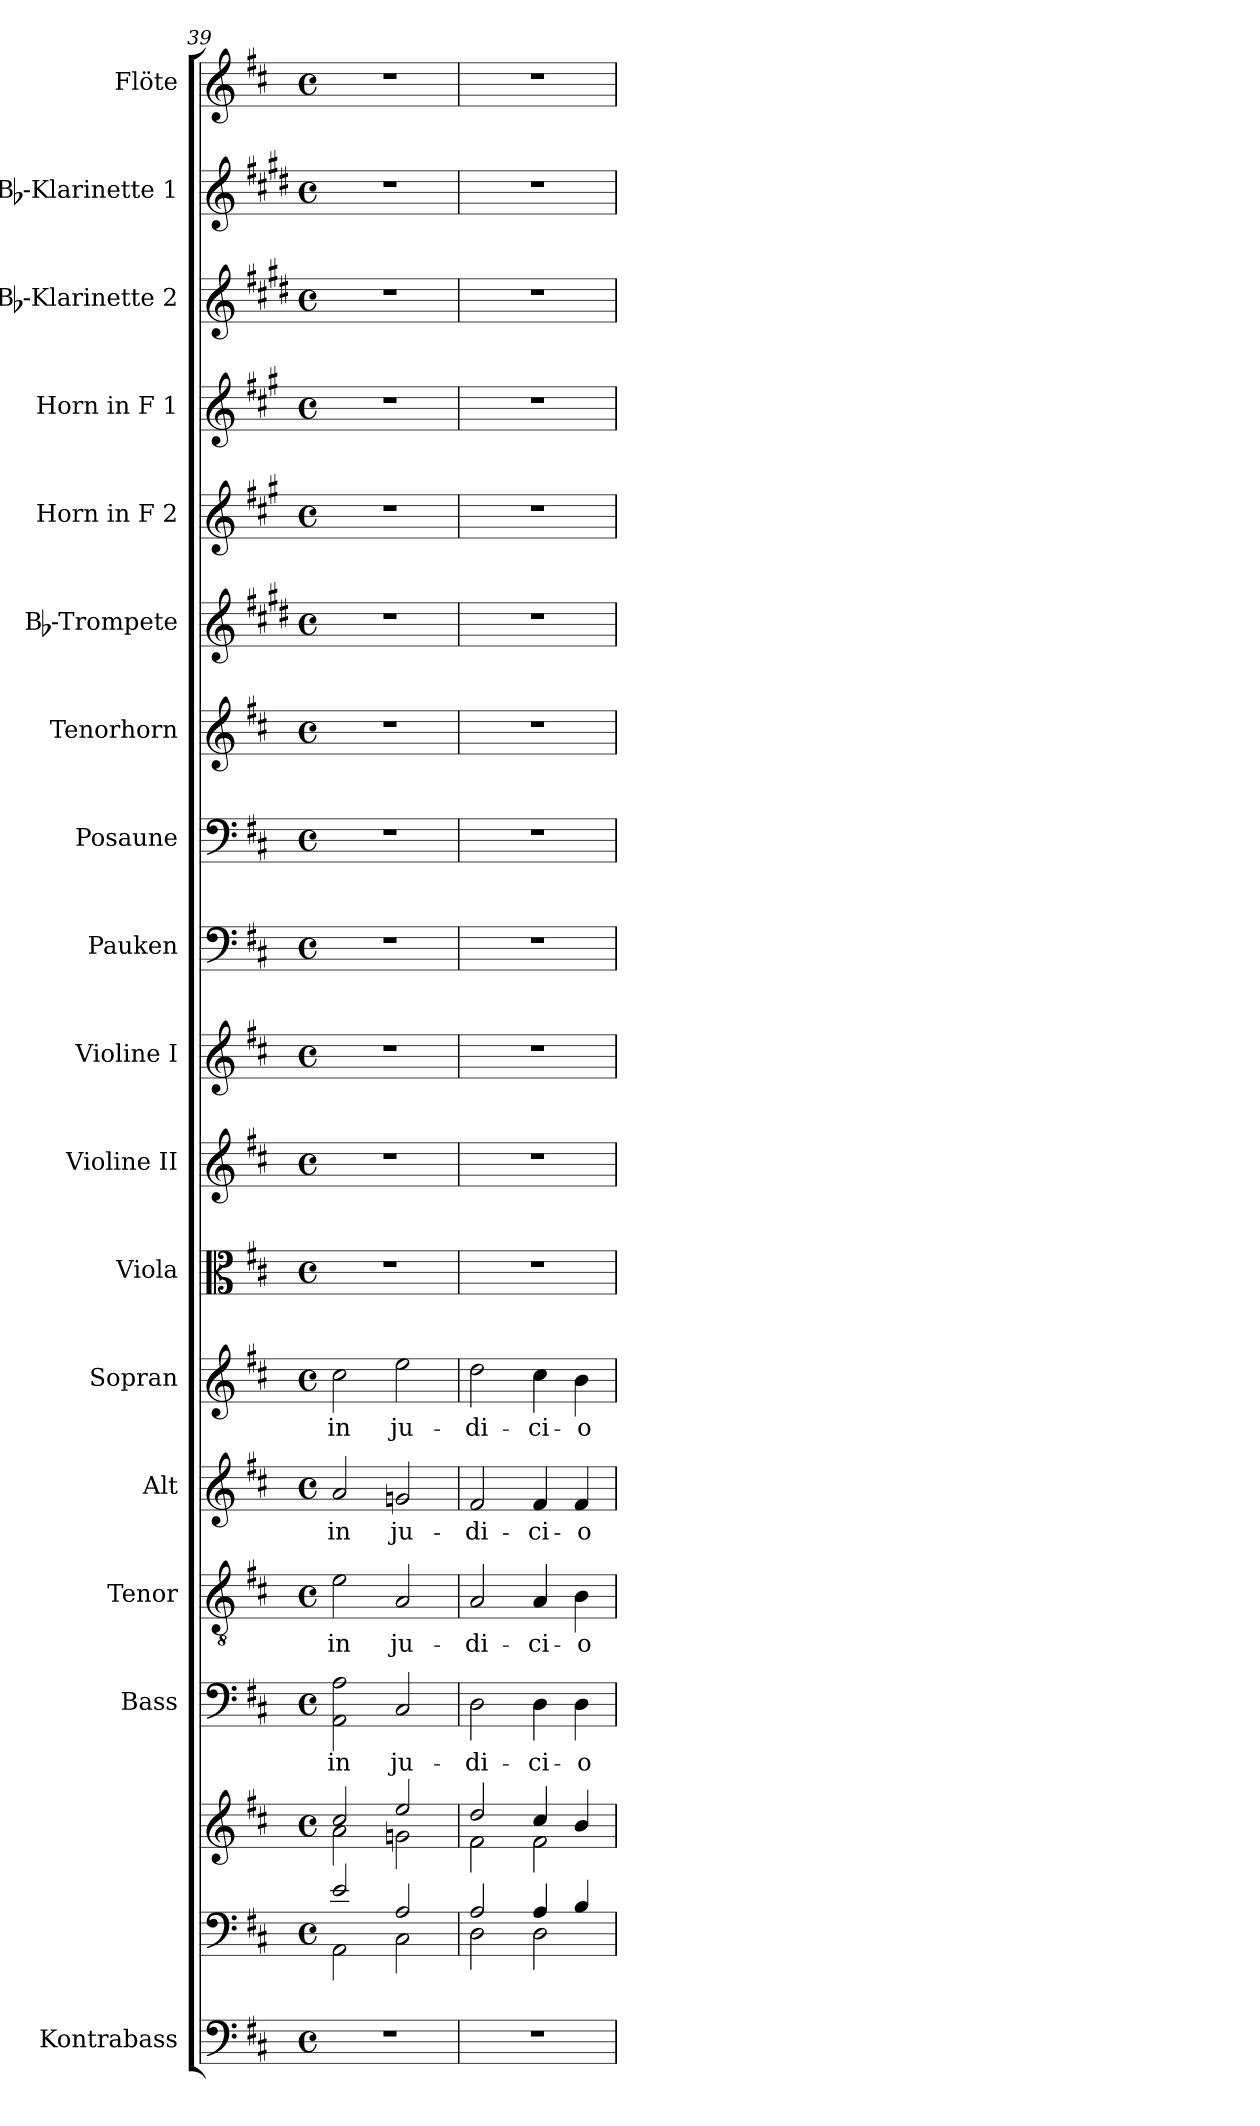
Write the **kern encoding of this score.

**kern	**kern	**kern	**kern	**text	**kern	**text	**kern	**text	**kern	**text	**kern	**kern	**kern	**kern	**kern	**kern	**kern	**kern	**kern	**kern	**kern	**kern
*part18	*part17	*part17	*part16	*part16	*part15	*part15	*part14	*part14	*part13	*part13	*part12	*part11	*part10	*part9	*part8	*part7	*part6	*part5	*part4	*part3	*part2	*part1
*staff19	*staff18	*staff17	*staff16	*staff16	*staff15	*staff15	*staff14	*staff14	*staff13	*staff13	*staff12	*staff11	*staff10	*staff9	*staff8	*staff7	*staff6	*staff5	*staff4	*staff3	*staff2	*staff1
*I"Kontrabass	*	*	*I"Bass	*	*I"Tenor	*	*I"Alt	*	*I"Sopran	*	*I"Viola	*I"Violine II	*I"Violine I	*I"Pauken	*I"Posaune	*I"Tenorhorn	*I"Bb-Trompete	*I"Horn in F 2	*I"Horn in F 1	*I"Bb-Klarinette 2	*I"Bb-Klarinette 1	*I"Flöte
*I'Kb.	*	*	*I'B.	*	*I'T.	*	*I'A.	*	*I'S.	*	*I'Vla.	*I'Vl. II	*I'Vl. I	*I'Pk.	*I'Pos.	*I'T. Hrn.	*I'Bb Trp.	*	*	*I'Bb Kl. 2	*I'Bb Kl. 1	*I'Fl.
*clefF4	*clefF4	*clefG2	*clefF4	*	*clefGv2	*	*clefG2	*	*clefG2	*	*clefC3	*clefG2	*clefG2	*clefF4	*clefF4	*clefG2	*clefG2	*clefG2	*clefG2	*clefG2	*clefG2	*clefG2
*ITrd7c12	*	*	*	*	*	*	*	*	*	*	*	*	*	*	*	*ITrd8c14	*ITrd1c2	*ITrd4c7	*ITrd4c7	*ITrd1c2	*ITrd1c2	*
*k[f#c#]	*k[f#c#]	*k[f#c#]	*k[f#c#]	*	*k[f#c#]	*	*k[f#c#]	*	*k[f#c#]	*	*k[f#c#]	*k[f#c#]	*k[f#c#]	*k[f#c#]	*k[f#c#]	*k[f#c#]	*k[f#c#]	*k[f#c#]	*k[f#c#]	*k[f#c#]	*k[f#c#]	*k[f#c#]
*D:	*D:	*D:	*D:	*	*D:	*	*D:	*	*D:	*	*D:	*D:	*D:	*D:	*D:	*D:	*D:	*D:	*D:	*D:	*D:	*D:
*M4/4	*M4/4	*M4/4	*M4/4	*	*M4/4	*	*M4/4	*	*M4/4	*	*M4/4	*M4/4	*M4/4	*M4/4	*M4/4	*M4/4	*M4/4	*M4/4	*M4/4	*M4/4	*M4/4	*M4/4
*met(c)	*met(c)	*met(c)	*met(c)	*	*met(c)	*	*met(c)	*	*met(c)	*	*met(c)	*met(c)	*met(c)	*met(c)	*met(c)	*met(c)	*met(c)	*met(c)	*met(c)	*met(c)	*met(c)	*met(c)
=39	=39	=39	=39	=39	=39	=39	=39	=39	=39	=39	=39	=39	=39	=39	=39	=39	=39	=39	=39	=39	=39	=39
*	*^	*^	*	*	*	*	*	*	*	*	*	*	*	*	*	*	*	*	*	*	*	*
!	!	!	!	!	!	!LO:LY:b	!	!LO:LY:b	!	!LO:LY:b	!	!LO:LY:b	!	!	!	!	!	!	!	!	!	!	!	!
1r	2e/	2AA\	2cc#/	2a\	2AA\ 2A\	in	2e\	in	2a/	in	2cc#\	in	1r	1r	1r	1r	1r	1r	1r	1r	1r	1r	1r	1r
!	!	!	!	!	!	!LO:LY:b	!	!LO:LY:b	!	!LO:LY:b	!	!LO:LY:b	!	!	!	!	!	!	!	!	!	!	!	!
.	2A/	2C#\	2ee/	2gn\	2C#/	ju-	2A/	ju-	2gn/	ju-	2ee\	ju-	.	.	.	.	.	.	.	.	.	.	.	.
=40	=40	=40	=40	=40	=40	=40	=40	=40	=40	=40	=40	=40	=40	=40	=40	=40	=40	=40	=40	=40	=40	=40	=40	=40
!	!	!	!	!	!	!LO:LY:b	!	!LO:LY:b	!	!LO:LY:b	!	!LO:LY:b	!	!	!	!	!	!	!	!	!	!	!	!
1r	2A/	2D\	2dd/	2f#\	2D\	-di-	2A/	-di-	2f#/	-di-	2dd\	-di-	1r	1r	1r	1r	1r	1r	1r	1r	1r	1r	1r	1r
!	!	!	!	!	!	!LO:LY:b	!	!LO:LY:b	!	!LO:LY:b	!	!LO:LY:b	!	!	!	!	!	!	!	!	!	!	!	!
.	4A/	2D\	4cc#/	2f#\	4D\	-ci-	4A/	-ci-	4f#/	-ci-	4cc#\	-ci-	.	.	.	.	.	.	.	.	.	.	.	.
!	!	!	!	!	!	!LO:LY:b	!	!LO:LY:b	!	!LO:LY:b	!	!LO:LY:b	!	!	!	!	!	!	!	!	!	!	!	!
.	4B/	.	4b/	.	4D\	-o	4B\	-o	4f#/	-o	4b\	-o	.	.	.	.	.	.	.	.	.	.	.	.
*	*v	*v	*	*	*	*	*	*	*	*	*	*	*	*	*	*	*	*	*	*	*	*	*	*
*	*	*v	*v	*	*	*	*	*	*	*	*	*	*	*	*	*	*	*	*	*	*	*	*
=	=	=	=	=	=	=	=	=	=	=	=	=	=	=	=	=	=	=	=	=	=	=
*-	*-	*-	*-	*-	*-	*-	*-	*-	*-	*-	*-	*-	*-	*-	*-	*-	*-	*-	*-	*-	*-	*-
